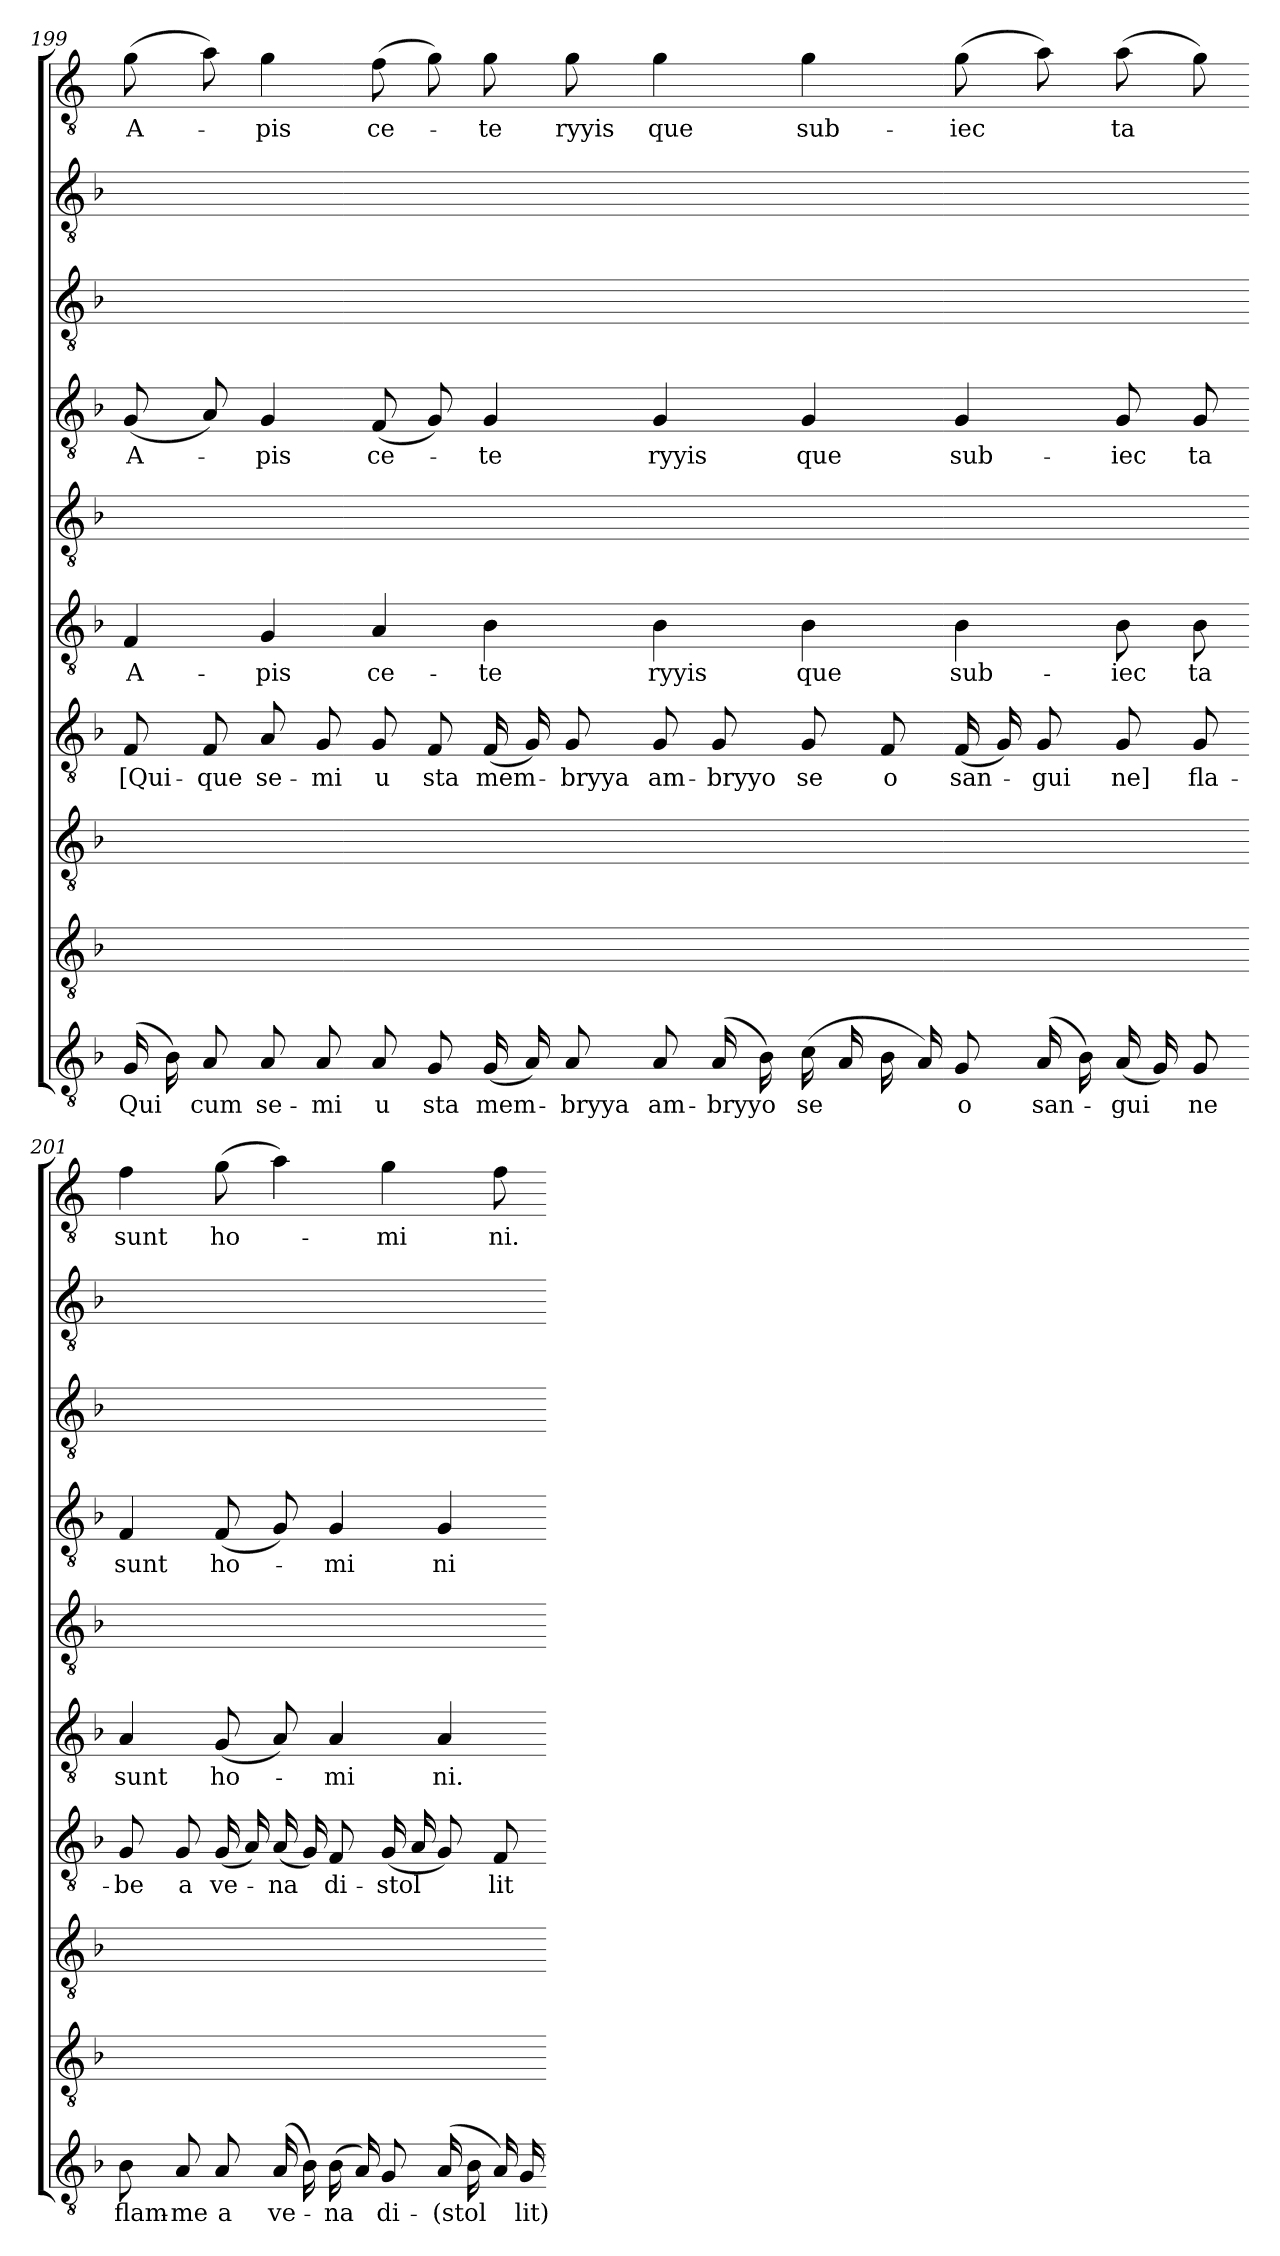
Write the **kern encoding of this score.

**kern	**text	**kern	**kern	**kern	**text	**kern	**text	**kern	**kern	**text	**kern	**kern	**kern	**text
*part10	*part10	*part9	*part8	*part7	*part7	*part6	*part6	*part5	*part4	*part4	*part3	*part2	*part1	*part1
*staff10	*staff10	*staff9	*staff8	*staff7	*staff7	*staff6	*staff6	*staff5	*staff4	*staff4	*staff3	*staff2	*staff1	*staff1
*clefGv2	*	*clefGv2	*clefGv2	*clefGv2	*	*clefGv2	*	*clefGv2	*clefGv2	*	*clefGv2	*clefGv2	*clefGv2	*
*k[b-]	*	*k[b-]	*k[b-]	*k[b-]	*	*k[b-]	*	*k[b-]	*k[b-]	*	*k[b-]	*k[b-]	*k[]	*
=199	=199	=199	=199	=199	=199	=199	=199	=199	=199	=199	=199	=199	=199	=199
(16G	Qui	1ryy	1ryy	8F	[Qui-	4F	A-	1ryy	(8G	A-	1ryy	1ryy	(8g	A-
16B-)	.	.	.	.	.	.	.	.	.	.	.	.	.	.
8A	cum	.	.	8F	-que	.	.	.	8A)	.	.	.	8a)	.
8A	se-	.	.	8A	se-	4G	-pis	.	4G	-pis	.	.	4g	-pis
8A	mi	.	.	8G	mi	.	.	.	.	.	.	.	.	.
8A	u	.	.	8G	u	4A	ce-	.	(8F	ce-	.	.	(8f	ce-
8G	-sta	.	.	8F	-sta	.	.	.	8G)	.	.	.	8g)	.
(16G	mem-	.	.	(16F	mem-	4B-	te	.	4G	te	.	.	8g	te
16A)	.	.	.	16G)	.	.	.	.	.	.	.	.	.	.
8A	-bryya	.	.	8G	-bryya	.	.	.	.	.	.	.	8g	-ryyis
=200-	=200-	=200-	=200-	=200-	=200-	=200-	=200-	=200-	=200-	=200-	=200-	=200-	=200-	=200-
8A	am-	1ryy	1ryy	8G	am-	4B-	-ryyis	1ryy	4G	-ryyis	1ryy	1ryy	4g	que
(16A	bryyo	.	.	8G	bryyo	.	.	.	.	.	.	.	.	.
16B-)	.	.	.	.	.	.	.	.	.	.	.	.	.	.
(16c	se	.	.	8G	se	4B-	que	.	4G	que	.	.	4g	sub-
16A	.	.	.	.	.	.	.	.	.	.	.	.	.	.
16B-	.	.	.	8F	-o	.	.	.	.	.	.	.	.	.
16A)	.	.	.	.	.	.	.	.	.	.	.	.	.	.
8G	-o	.	.	(16F	san-	4B-	sub-	.	4G	sub-	.	.	(8g	iec
.	.	.	.	16G)	.	.	.	.	.	.	.	.	.	.
(16A	san-	.	.	8G	gui	.	.	.	.	.	.	.	8a)	.
16B-)	.	.	.	.	.	.	.	.	.	.	.	.	.	.
(16A	gui	.	.	8G	-ne]	8B-	iec	.	8G	iec	.	.	(8a	-ta
16G)	.	.	.	.	.	.	.	.	.	.	.	.	.	.
8G	-ne	.	.	8G	fla-	8B-	-ta	.	8G	-ta	.	.	8g)	.
=201-	=201-	=201-	=201-	=201-	=201-	=201-	=201-	=201-	=201-	=201-	=201-	=201-	=201-	=201-
8B-	flam-	1ryy	1ryy	8G	be	4A	sunt	1ryy	4F	sunt	1ryy	1ryy	4f	sunt
8A	me	.	.	8G	-a	.	.	.	.	.	.	.	.	.
8A	-a	.	.	(16G	ve-	(8G	ho-	.	(8F	ho-	.	.	(8g	ho-
.	.	.	.	16A)	.	.	.	.	.	.	.	.	.	.
(16A	ve-	.	.	(16A	-na	8A)	.	.	8G)	.	.	.	4a)	.
16B-)	.	.	.	16G)	.	.	.	.	.	.	.	.	.	.
(16B-	-na	.	.	8F	di-	4A	mi	.	4G	mi	.	.	.	.
16A)	.	.	.	.	.	.	.	.	.	.	.	.	.	.
8G	di-	.	.	(16G	stol	.	.	.	.	.	.	.	4g	mi
.	.	.	.	16A	.	.	.	.	.	.	.	.	.	.
(16A	(stol	.	.	8G)	.	4A	-ni.	.	4G	-ni	.	.	.	.
16B-	.	.	.	.	.	.	.	.	.	.	.	.	.	.
16A)	.	.	.	8F	-lit	.	.	.	.	.	.	.	8f	-ni.
16G	-lit)	.	.	.	.	.	.	.	.	.	.	.	.	.
=-	=-	=-	=-	=-	=-	=-	=-	=-	=-	=-	=-	=-	=-	=-
*-	*-	*-	*-	*-	*-	*-	*-	*-	*-	*-	*-	*-	*-	*-
